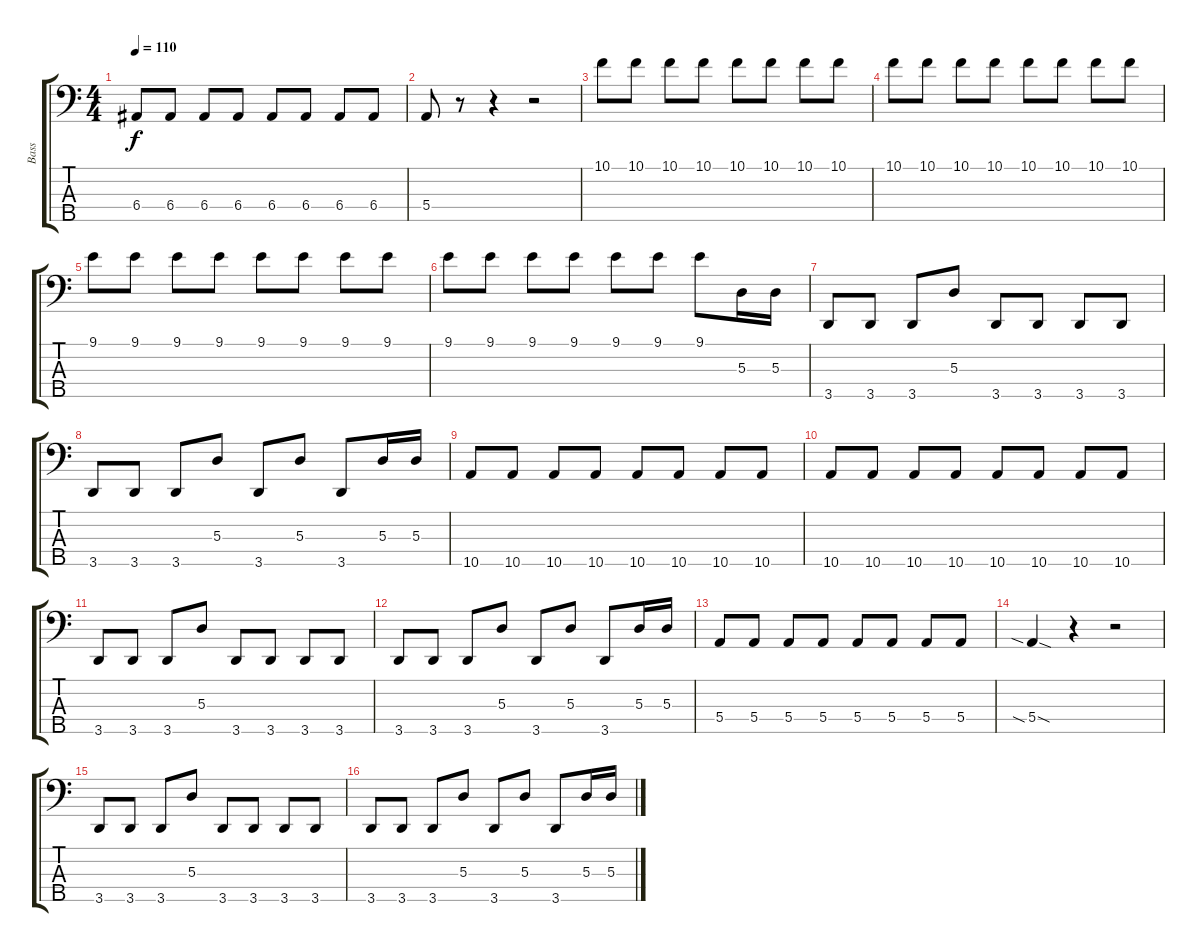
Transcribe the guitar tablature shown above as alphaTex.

\track ("Bass" "Bass") {instrument electricbassfinger}
\staff {score tabs}
\tuning (G2 D2 A1 E1 B0) {hide}
\ts (4 4)
\tempo 110
\clef f4
\ks c
6.4.8{dy f} 6.4.8 6.4.8 6.4.8 6.4.8 6.4.8 6.4.8 6.4.8 |
5.4.8 r.8 r.4 r.2 |
10.1.8 10.1.8 10.1.8 10.1.8 10.1.8 10.1.8 10.1.8 10.1.8 |
10.1.8 10.1.8 10.1.8 10.1.8 10.1.8 10.1.8 10.1.8 10.1.8 |
9.1.8 9.1.8 9.1.8 9.1.8 9.1.8 9.1.8 9.1.8 9.1.8 |
9.1.8 9.1.8 9.1.8 9.1.8 9.1.8 9.1.8 9.1.8 5.3.16 5.3.16 |
3.5.8 3.5.8 3.5.8 5.3.8 3.5.8 3.5.8 3.5.8 3.5.8 |
3.5.8 3.5.8 3.5.8 5.3.8 3.5.8 5.3.8 3.5.8 5.3.16 5.3.16 |
10.5.8 10.5.8 10.5.8 10.5.8 10.5.8 10.5.8 10.5.8 10.5.8 |
10.5.8 10.5.8 10.5.8 10.5.8 10.5.8 10.5.8 10.5.8 10.5.8 |
3.5.8 3.5.8 3.5.8 5.3.8 3.5.8 3.5.8 3.5.8 3.5.8 |
3.5.8 3.5.8 3.5.8 5.3.8 3.5.8 5.3.8 3.5.8 5.3.16 5.3.16 |
5.4.8 5.4.8 5.4.8 5.4.8 5.4.8 5.4.8 5.4.8 5.4.8 |
5.4{sia sod}.4 r.4 r.2 |
3.5.8 3.5.8 3.5.8 5.3.8 3.5.8 3.5.8 3.5.8 3.5.8 |
3.5.8 3.5.8 3.5.8 5.3.8 3.5.8 5.3.8 3.5.8 5.3.16 5.3.16
